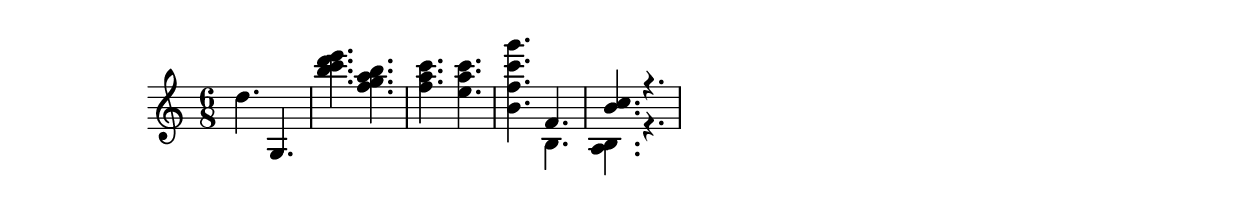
\version "2.3.16" \header{


    texidoc=" Noteheads can have dots, and rests too.  
    Augmentation dots should never be printed on a staff line,
but rather be shifted vertically. They should go up, but in case of
multiple parts, the down stems have down shifted dots.  In case of
chords, all dots should be in a column.  The dots follow the shift
of rests when avoiding collisions.

The priorities to print the dots are (ranked in importance):

@itemize @bullet
@item keeping dots off staff lines,
@item keeping dots close to their  note heads,
@item moving dots in the direction specified by the voice,
@item moving dots up.
@end itemize

"
}



\score { 
  \context Voice \relative c'' {
    \time 6/8
	d4. g,,
    \stemDown
    <b'' c d e>4.  <f g a b>
    <f a c> <e a c> <b f' c' g'>
	
	
    <<
	{ f  <b c> r4.  }\\
	{ b, <a b> r4. }
    >>
	
	
  }
  \paper { }  
  \midi { }
}

